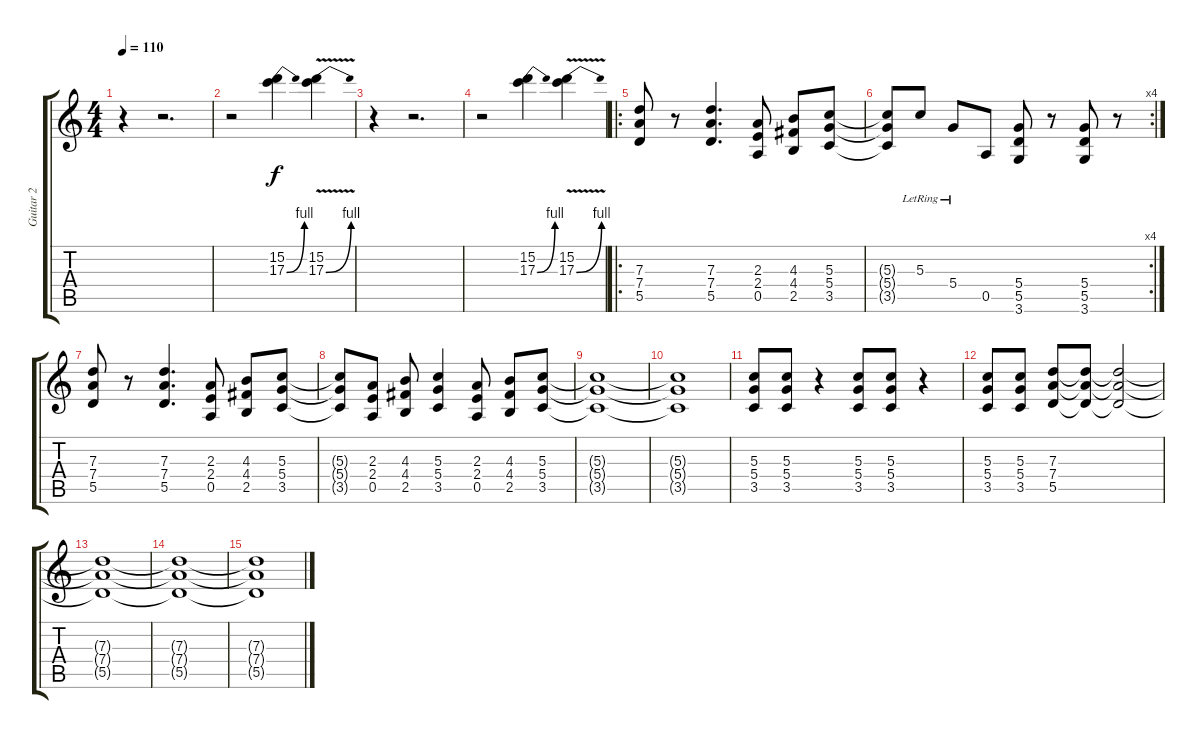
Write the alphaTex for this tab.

\track ("Guitar 2" "Guitar 2") {instrument acousticguitarsteel}
\staff {score tabs}
\tuning (E4 B3 G3 D3 A2 E2) {hide}
\ts (4 4)
\tempo 110
\clef g2
\ks c
r.4{dy f} r.2{d} |
r.2 (15.2 17.3{be (bend 0 0 60 4)}).4 (15.2 17.3{be (bend 0 0 60 4) v}).4 |
r.4 r.2{d} |
r.2 (15.2 17.3{be (bend 0 0 60 4)}).4 (15.2 17.3{be (bend 0 0 60 4) v}).4 |
\ro
(7.3 7.4 5.5).8 r.8 (7.3 7.4 5.5).4{d} (2.3 2.4 0.5).8 (4.3 4.4 2.5).8 (5.3 5.4 3.5).8 |
\rc 4
(5.3{t} 5.4{t} 3.5{t}).8 5.3{lr}.8 5.4{lr}.8 0.5.8 (5.4 5.5 3.6).8 r.8 (5.4 5.5 3.6).8 r.8 |
(7.3 7.4 5.5).8 r.8 (7.3 7.4 5.5).4{d} (2.3 2.4 0.5).8 (4.3 4.4 2.5).8 (5.3 5.4 3.5).8 |
(5.3{t} 5.4{t} 3.5{t}).8 (2.3 2.4 0.5).8 (4.3 4.4 2.5).8 (5.3 5.4 3.5).4 (2.3 2.4 0.5).8 (4.3 4.4 2.5).8 (5.3 5.4 3.5).8 |
(5.3{t} 5.4{t} 3.5{t}).1 |
(5.3{t} 5.4{t} 3.5{t}).1 |
(5.3 5.4 3.5).8 (5.3 5.4 3.5).8 r.4 (5.3 5.4 3.5).8 (5.3 5.4 3.5).8 r.4 |
(5.3 5.4 3.5).8 (5.3 5.4 3.5).8 (7.3 7.4 5.5).8 (7.3{t} 7.4{t} 5.5{t}).8 (7.3{t} 7.4{t} 5.5{t}).2 |
(7.3{t} 7.4{t} 5.5{t}).1 |
(7.3{t} 7.4{t} 5.5{t}).1 |
(7.3{t} 7.4{t} 5.5{t}).1
